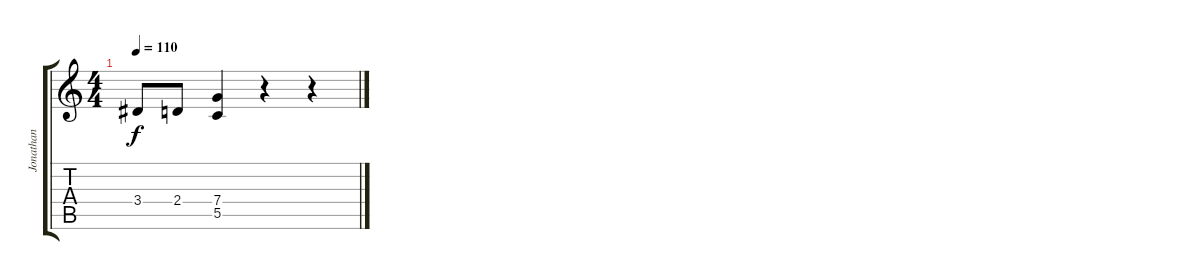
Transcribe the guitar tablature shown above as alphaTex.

\track ("Jonathan" "Jonathan") {instrument distortionguitar}
\staff {score tabs}
\tuning (D4 A3 F3 C3 G2 D2) {hide}
\ts (4 4)
\tempo 110
\clef g2
\ks c
3.4.8{dy f} 2.4.8 (7.4 5.5).4 r.4 r.4
